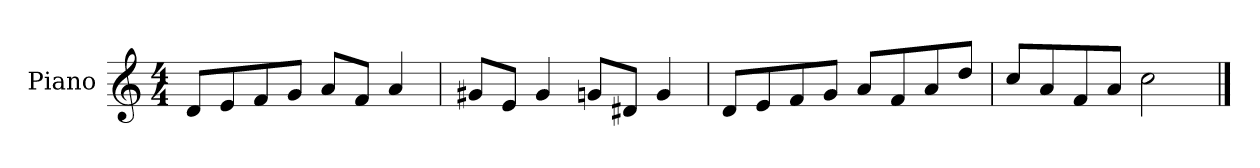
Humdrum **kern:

**kern
*part1
*staff1
*I"Piano
*I'Pno.
*clefG2
*k[]
*M4/4
*MM120
=1
8d/L
8e/
8f/
8g/J
8a/L
8f/J
4a/
=2
8g#X/L
8e/J
4g#/
8gn/L
8d#X/J
4g/
=3
8d/L
8e/
8f/
8g/J
8a/L
8f/
8a/
8dd/J
=4
8cc/L
8a/
8f/
8a/J
2cc\
==
*-
